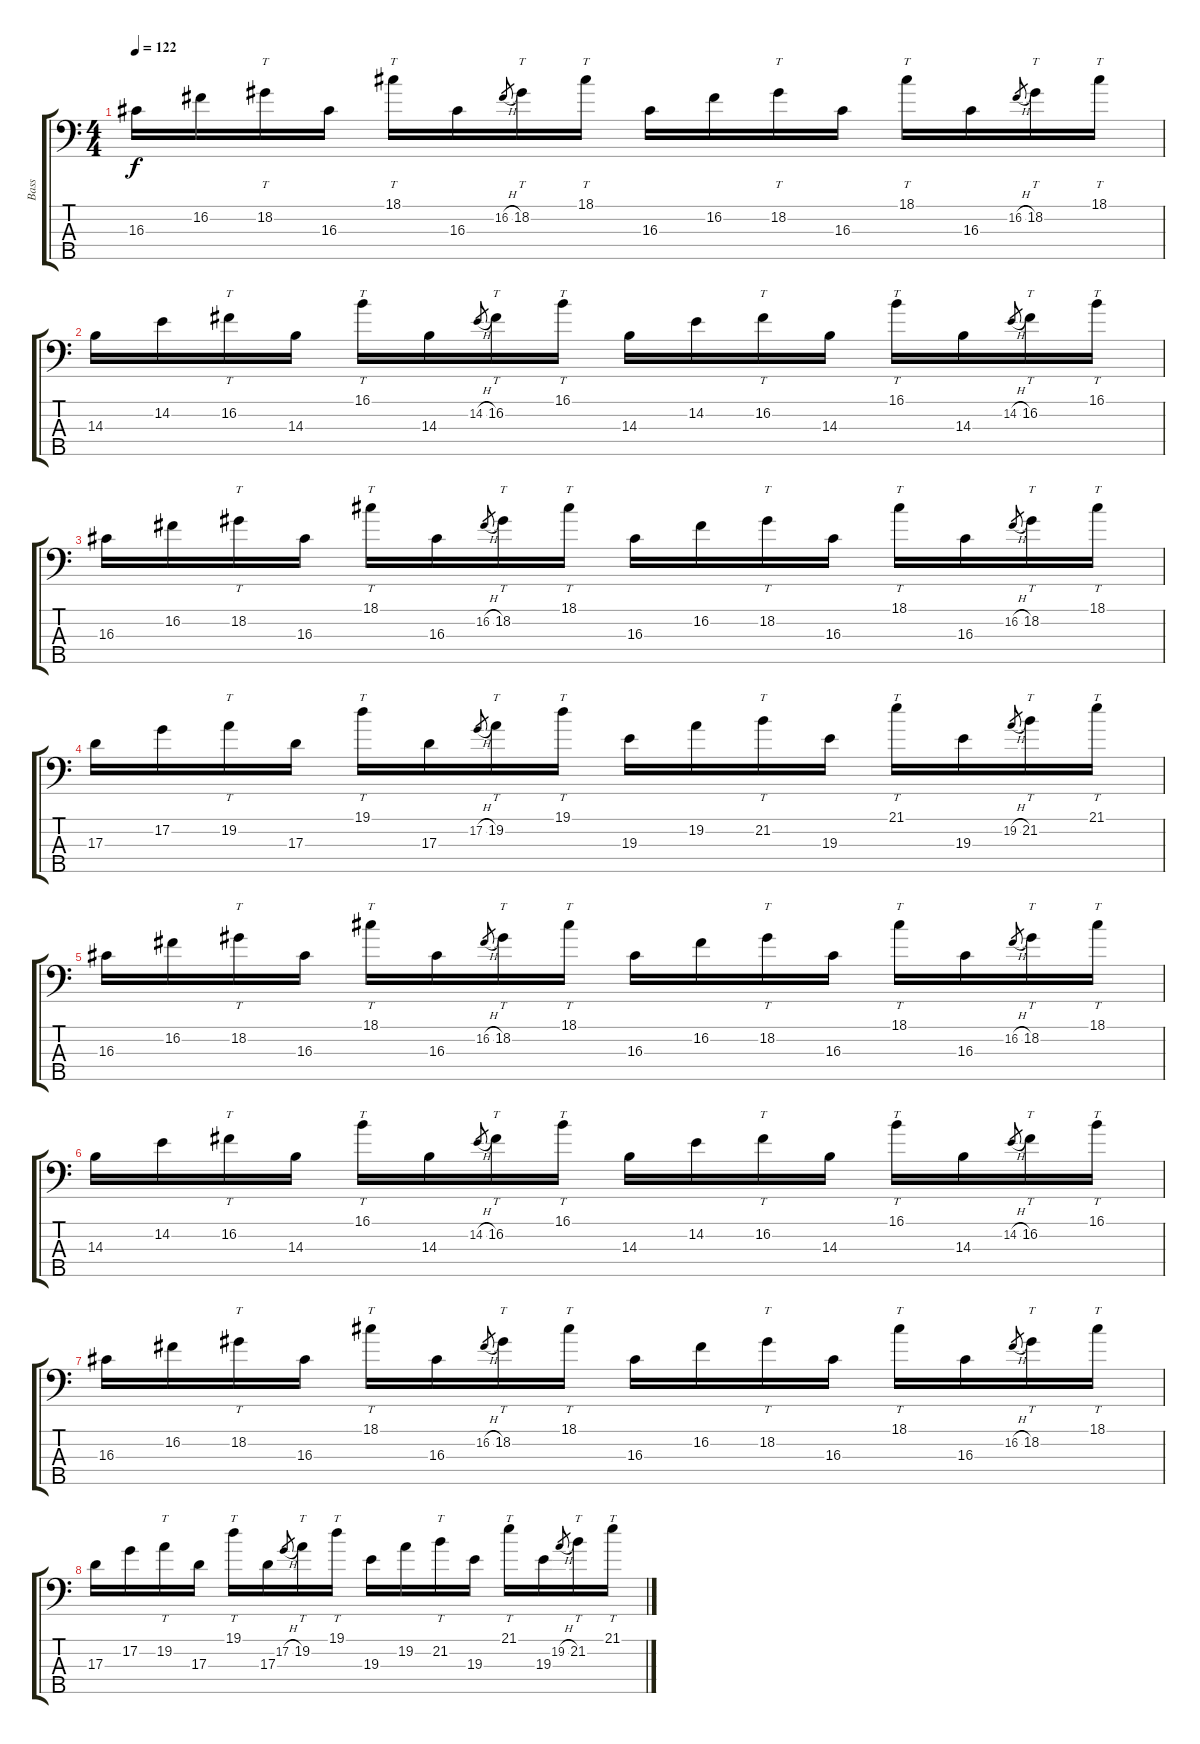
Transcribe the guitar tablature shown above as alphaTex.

\track ("Bass" "Bass") {instrument electricbasspick}
\staff {score tabs}
\tuning (G2 D2 A1 E1 B0) {hide}
\ts (4 4)
\tempo 122
\clef f4
\ks c
16.3.16{dy f instrument electricbasspick} 16.2.16 18.2.16{tt} 16.3.16 18.1.16{tt} 16.3.16 16.2{h}.8{gr} 18.2.16{tt} 18.1.16{tt} 16.3.16 16.2.16 18.2.16{tt} 16.3.16 18.1.16{tt} 16.3.16 16.2{h}.8{gr} 18.2.16{tt} 18.1.16{tt} |
14.3.16 14.2.16 16.2.16{tt} 14.3.16 16.1.16{tt} 14.3.16 14.2{h}.8{gr} 16.2.16{tt} 16.1.16{tt} 14.3.16 14.2.16 16.2.16{tt} 14.3.16 16.1.16{tt} 14.3.16 14.2{h}.8{gr} 16.2.16{tt} 16.1.16{tt} |
16.3.16 16.2.16 18.2.16{tt} 16.3.16 18.1.16{tt} 16.3.16 16.2{h}.8{gr} 18.2.16{tt} 18.1.16{tt} 16.3.16 16.2.16 18.2.16{tt} 16.3.16 18.1.16{tt} 16.3.16 16.2{h}.8{gr} 18.2.16{tt} 18.1.16{tt} |
17.3.16 17.2.16 19.2.16{tt} 17.3.16 19.1.16{tt} 17.3.16 17.2{h}.8{gr} 19.2.16{tt} 19.1.16{tt} 19.3.16 19.2.16 21.2.16{tt} 19.3.16 21.1.16{tt} 19.3.16 19.2{h}.8{gr} 21.2.16{tt} 21.1.16{tt} |
16.3.16 16.2.16 18.2.16{tt} 16.3.16 18.1.16{tt} 16.3.16 16.2{h}.8{gr} 18.2.16{tt} 18.1.16{tt} 16.3.16 16.2.16 18.2.16{tt} 16.3.16 18.1.16{tt} 16.3.16 16.2{h}.8{gr} 18.2.16{tt} 18.1.16{tt} |
14.3.16 14.2.16 16.2.16{tt} 14.3.16 16.1.16{tt} 14.3.16 14.2{h}.8{gr} 16.2.16{tt} 16.1.16{tt} 14.3.16 14.2.16 16.2.16{tt} 14.3.16 16.1.16{tt} 14.3.16 14.2{h}.8{gr} 16.2.16{tt} 16.1.16{tt} |
16.3.16 16.2.16 18.2.16{tt} 16.3.16 18.1.16{tt} 16.3.16 16.2{h}.8{gr} 18.2.16{tt} 18.1.16{tt} 16.3.16 16.2.16 18.2.16{tt} 16.3.16 18.1.16{tt} 16.3.16 16.2{h}.8{gr} 18.2.16{tt} 18.1.16{tt} |
17.3.16 17.2.16 19.2.16{tt} 17.3.16 19.1.16{tt} 17.3.16 17.2{h}.8{gr} 19.2.16{tt} 19.1.16{tt} 19.3.16 19.2.16 21.2.16{tt} 19.3.16 21.1.16{tt} 19.3.16 19.2{h}.8{gr} 21.2.16{tt} 21.1.16{tt}
